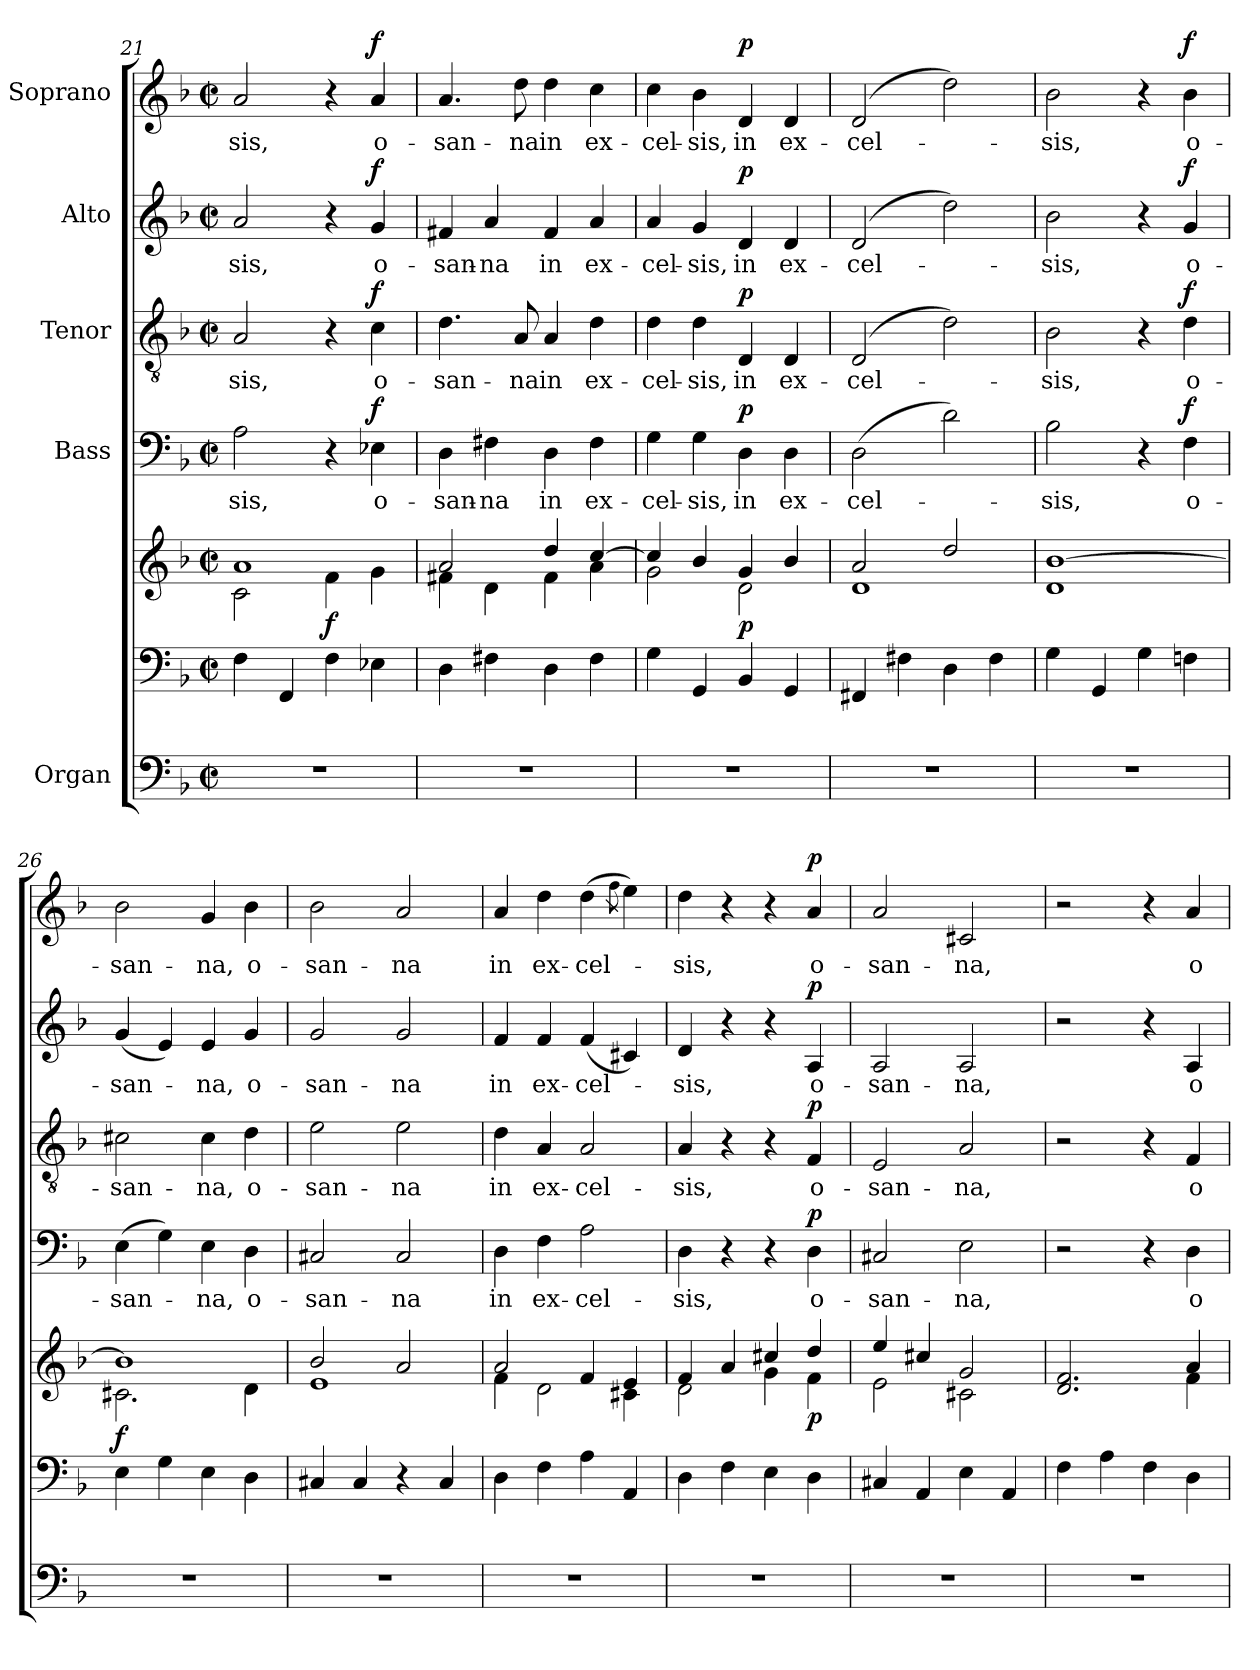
**kern	**kern	**kern	**dynam	**kern	**text	**dynam	**kern	**text	**dynam	**kern	**text	**dynam	**kern	**text	**dynam
*part5	*part5	*part5	*part5	*part4	*part4	*part4	*part3	*part3	*part3	*part2	*part2	*part2	*part1	*part1	*part1
*staff7	*staff6	*staff5	*staff5/6/7	*staff4	*staff4	*staff4	*staff3	*staff3	*staff3	*staff2	*staff2	*staff2	*staff1	*staff1	*staff1
*I"Organ	*	*	*	*I"Bass	*	*	*I"Tenor	*	*	*I"Alto	*	*	*I"Soprano	*	*
*clefF4	*clefF4	*clefG2	*	*clefF4	*	*	*clefGv2	*	*	*clefG2	*	*	*clefG2	*	*
*k[b-]	*k[b-]	*k[b-]	*	*k[b-]	*	*	*k[b-]	*	*	*k[b-]	*	*	*k[b-]	*	*
*M2/2	*M2/2	*M2/2	*	*M2/2	*	*	*M2/2	*	*	*M2/2	*	*	*M2/2	*	*
*met(c|)	*met(c|)	*met(c|)	*	*met(c|)	*	*	*met(c|)	*	*	*met(c|)	*	*	*met(c|)	*	*
=21	=21	=21	=21	=21	=21	=21	=21	=21	=21	=21	=21	=21	=21	=21	=21
*	*	*^	*	*	*	*	*	*	*	*	*	*	*	*	*
!	!	!	!	!	!	!LO:LY:b	!	!	!LO:LY:b	!	!	!LO:LY:b	!	!	!LO:LY:b	!
1r	4F\	1a	2c\	.	2A\	-sis,	.	2A/	-sis,	.	2a/	-sis,	.	2a/	-sis,	.
.	4FF/	.	.	.	.	.	.	.	.	.	.	.	.	.	.	.
!	!	!	!	!LO:DY:b	!	!	!	!	!	!	!	!	!	!	!	!
.	4F\	.	4f\	f	4r	.	.	4r	.	.	4r	.	.	4r	.	.
!	!	!	!	!	!	!LO:LY:b	!LO:DY:a	!	!LO:LY:b	!LO:DY:a	!	!LO:LY:b	!LO:DY:a	!	!LO:LY:b	!LO:DY:a
.	4E-X\	.	4g\	.	4E-X\	o-	f	4c\	o-	f	4g/	o-	f	4a/	o-	f
=22	=22	=22	=22	=22	=22	=22	=22	=22	=22	=22	=22	=22	=22	=22	=22	=22
!	!	!	!	!	!	!LO:LY:b	!	!	!LO:LY:b	!	!	!LO:LY:b	!	!	!LO:LY:b	!
1r	4D\	2a/	4f#X\	.	4D\	-san-	.	4.d\	-san-	.	4f#X/	-san-	.	4.a/	-san-	.
!	!	!	!	!	!	!LO:LY:b	!	!	!	!	!	!LO:LY:b	!	!	!	!
.	4F#X\	.	4d\	.	4F#X\	-na	.	.	.	.	4a/	-na	.	.	.	.
!	!	!	!	!	!	!	!	!	!LO:LY:b	!	!	!	!	!	!LO:LY:b	!
.	.	.	.	.	.	.	.	8A/	-na	.	.	.	.	8dd\	-na	.
!	!	!	!	!	!	!LO:LY:b	!	!	!LO:LY:b	!	!	!LO:LY:b	!	!	!LO:LY:b	!
.	4D\	4dd/	4f#\	.	4D\	in	.	4A/	in	.	4f#/	in	.	4dd\	in	.
!	!	!	!	!	!	!LO:LY:b	!	!	!LO:LY:b	!	!	!LO:LY:b	!	!	!LO:LY:b	!
.	4F#\	[4cc/	4a\	.	4F#\	ex-	.	4d\	ex-	.	4a/	ex-	.	4cc\	ex-	.
=23	=23	=23	=23	=23	=23	=23	=23	=23	=23	=23	=23	=23	=23	=23	=23	=23
!	!	!	!	!	!	!LO:LY:b	!	!	!LO:LY:b	!	!	!LO:LY:b	!	!	!LO:LY:b	!
1r	4G\	4cc/]	2g\	.	4G\	-cel-	.	4d\	-cel-	.	4a/	-cel-	.	4cc\	-cel-	.
!	!	!	!	!	!	!LO:LY:b	!	!	!LO:LY:b	!	!	!LO:LY:b	!	!	!LO:LY:b	!
.	4GG/	4b-/	.	.	4G\	-sis,	.	4d\	-sis,	.	4g/	-sis,	.	4b-\	-sis,	.
!	!	!	!	!LO:DY:a=2	!	!LO:LY:b	!LO:DY:a	!	!LO:LY:b	!LO:DY:a	!	!LO:LY:b	!LO:DY:a	!	!LO:LY:b	!LO:DY:a
.	4BB-/	4g/	2d\	p	4D\	-in	p	4D/	-in	p	4d/	-in	p	4d/	-in	p
!	!	!	!	!	!	!LO:LY:b	!	!	!LO:LY:b	!	!	!LO:LY:b	!	!	!LO:LY:b	!
.	4GG/	4b-/	.	.	4D\	ex-	.	4D/	ex-	.	4d/	ex-	.	4d/	ex-	.
!!LO:LB:g=z
=24	=24	=24	=24	=24	=24	=24	=24	=24	=24	=24	=24	=24	=24	=24	=24	=24
!	!	!	!	!	!	!LO:LY:b	!	!	!LO:LY:b	!	!	!LO:LY:b	!	!	!LO:LY:b	!
1r	4FF#X/	2a/	1d	.	(2D\	-cel-	.	(2D/	-cel-	.	(2d/	-cel-	.	(2d/	-cel-	.
.	4F#X\	.	.	.	.	.	.	.	.	.	.	.	.	.	.	.
.	4D\	2dd/	.	.	2d\)	.	.	2d\)	.	.	2dd\)	.	.	2dd\)	.	.
.	4F#\	.	.	.	.	.	.	.	.	.	.	.	.	.	.	.
=25	=25	=25	=25	=25	=25	=25	=25	=25	=25	=25	=25	=25	=25	=25	=25	=25
!	!	!	!	!	!	!LO:LY:b	!	!	!LO:LY:b	!	!	!LO:LY:b	!	!	!LO:LY:b	!
1r	4G\	[1b-	1d	.	2B-\	-sis,	.	2B-\	-sis,	.	2b-\	-sis,	.	2b-\	-sis,	.
.	4GG/	.	.	.	.	.	.	.	.	.	.	.	.	.	.	.
.	4G\	.	.	.	4r	.	.	4r	.	.	4r	.	.	4r	.	.
!	!	!	!	!	!	!LO:LY:b	!LO:DY:a	!	!LO:LY:b	!LO:DY:a	!	!LO:LY:b	!LO:DY:a	!	!LO:LY:b	!LO:DY:a
.	4Fn\	.	.	.	4F\	o-	f	4d\	o-	f	4g/	o-	f	4b-\	o-	f
=26	=26	=26	=26	=26	=26	=26	=26	=26	=26	=26	=26	=26	=26	=26	=26	=26
!	!	!	!	!LO:DY:a=2	!	!LO:LY:b	!	!	!LO:LY:b	!	!	!LO:LY:b	!	!	!LO:LY:b	!
1r	4E\	1b-]	2.c#X\	f	(4E\	-san-	.	2c#X\	-san-	.	(4g/	-san-	.	2b-\	-san-	.
.	4G\	.	.	.	4G\)	.	.	.	.	.	4e/)	.	.	.	.	.
!	!	!	!	!	!	!LO:LY:b	!	!	!LO:LY:b	!	!	!LO:LY:b	!	!	!LO:LY:b	!
.	4E\	.	.	.	4E\	-na,	.	4c#\	-na,	.	4e/	-na,	.	4g/	-na,	.
!	!	!	!	!	!	!LO:LY:b	!	!	!LO:LY:b	!	!	!LO:LY:b	!	!	!LO:LY:b	!
.	4D\	.	4d\	.	4D\	o-	.	4d\	o-	.	4g/	o-	.	4b-\	o-	.
=27	=27	=27	=27	=27	=27	=27	=27	=27	=27	=27	=27	=27	=27	=27	=27	=27
!	!	!	!	!	!	!LO:LY:b	!	!	!LO:LY:b	!	!	!LO:LY:b	!	!	!LO:LY:b	!
1r	4C#X/	2b-/	1e	.	2C#X/	-san-	.	2e\	-san-	.	2g/	-san-	.	2b-\	-san-	.
.	4C#/	.	.	.	.	.	.	.	.	.	.	.	.	.	.	.
!	!	!	!	!	!	!LO:LY:b	!	!	!LO:LY:b	!	!	!LO:LY:b	!	!	!LO:LY:b	!
.	4r	2a/	.	.	2C#/	-na	.	2e\	-na	.	2g/	-na	.	2a/	-na	.
.	4C#/	.	.	.	.	.	.	.	.	.	.	.	.	.	.	.
=28	=28	=28	=28	=28	=28	=28	=28	=28	=28	=28	=28	=28	=28	=28	=28	=28
!	!	!	!	!	!	!LO:LY:b	!	!	!LO:LY:b	!	!	!LO:LY:b	!	!	!LO:LY:b	!
1r	4D\	2a/	4f\	.	4D\	in	.	4d\	in	.	4f/	in	.	4a/	in	.
!	!	!	!	!	!	!LO:LY:b	!	!	!LO:LY:b	!	!	!LO:LY:b	!	!	!LO:LY:b	!
.	4F\	.	2d\	.	4F\	ex-	.	4A/	ex-	.	4f/	ex-	.	4dd\	ex-	.
!	!	!	!	!	!	!LO:LY:b	!	!	!LO:LY:b	!	!	!LO:LY:b	!	!	!LO:LY:b	!
.	4A\	4f/	.	.	2A\	-cel-	.	2A/	-cel-	.	(4f/	-cel-	.	(4dd\	-cel-	.
.	.	.	.	.	.	.	.	.	.	.	.	.	.	8qff\	.	.
.	4AA/	4e/	4c#X\	.	.	.	.	.	.	.	4c#X/)	.	.	4ee\)	.	.
=29	=29	=29	=29	=29	=29	=29	=29	=29	=29	=29	=29	=29	=29	=29	=29	=29
!	!	!	!	!	!	!LO:LY:b	!	!	!LO:LY:b	!	!	!LO:LY:b	!	!	!LO:LY:b	!
1r	4D\	4f/	2d\	.	4D\	sis,	.	4A/	sis,	.	4d/	sis,	.	4dd\	sis,	.
.	4F\	4a/	.	.	4r	.	.	4r	.	.	4r	.	.	4r	.	.
.	4E\	4cc#X/	4g\	.	4r	.	.	4r	.	.	4r	.	.	4r	.	.
!	!	!	!	!LO:DY:b	!	!LO:LY:b	!LO:DY:a	!	!LO:LY:b	!LO:DY:a	!	!LO:LY:b	!LO:DY:a	!	!LO:LY:b	!LO:DY:a
.	4D\	4dd/	4f\	p	4D\	o-	p	4F/	o-	p	4A/	o-	p	4a/	o-	p
=30	=30	=30	=30	=30	=30	=30	=30	=30	=30	=30	=30	=30	=30	=30	=30	=30
!	!	!	!	!	!	!LO:LY:b	!	!	!LO:LY:b	!	!	!LO:LY:b	!	!	!LO:LY:b	!
1r	4C#X/	4ee/	2e\	.	2C#X/	-san-	.	2E/	-san-	.	2A/	-san-	.	2a/	-san-	.
.	4AA/	4cc#X/	.	.	.	.	.	.	.	.	.	.	.	.	.	.
!	!	!	!	!	!	!LO:LY:b	!	!	!LO:LY:b	!	!	!LO:LY:b	!	!	!LO:LY:b	!
.	4E\	2g/	2c#X\	.	2E\	-na,	.	2A/	-na,	.	2A/	-na,	.	2c#X/	-na,	.
.	4AA/	.	.	.	.	.	.	.	.	.	.	.	.	.	.	.
=31	=31	=31	=31	=31	=31	=31	=31	=31	=31	=31	=31	=31	=31	=31	=31	=31
1r	4F\	2.d/ 2.f/	2.ryy	.	2r	.	.	2r	.	.	2r	.	.	2r	.	.
.	4A\	.	.	.	.	.	.	.	.	.	.	.	.	.	.	.
.	4F\	.	.	.	4r	.	.	4r	.	.	4r	.	.	4r	.	.
!	!	!	!	!	!	!LO:LY:b	!	!	!LO:LY:b	!	!	!LO:LY:b	!	!	!LO:LY:b	!
.	4D\	4a/	4f\	.	4D\	o-	.	4F/	o-	.	4A/	o-	.	4a/	o-	.
*	*	*v	*v	*	*	*	*	*	*	*	*	*	*	*	*	*
=	=	=	=	=	=	=	=	=	=	=	=	=	=	=	=
*-	*-	*-	*-	*-	*-	*-	*-	*-	*-	*-	*-	*-	*-	*-	*-
